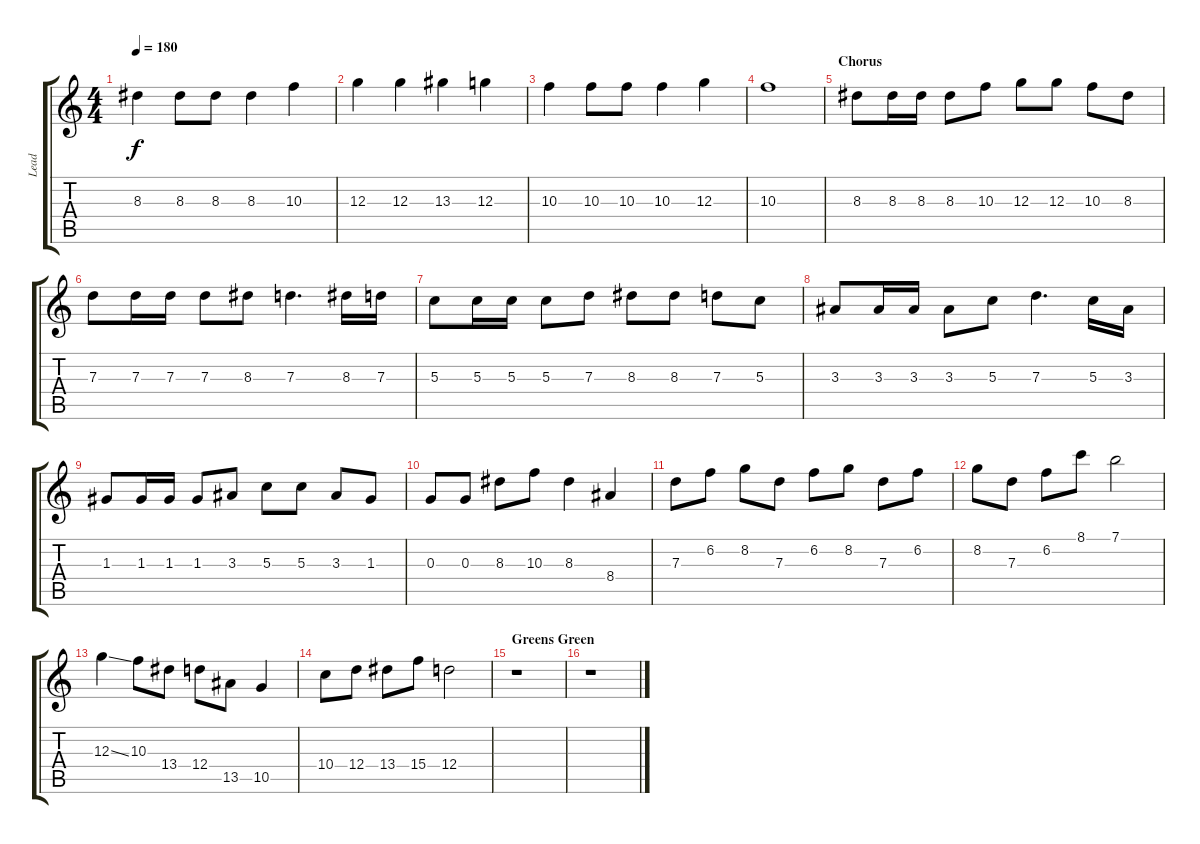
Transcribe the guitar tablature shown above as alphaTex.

\track ("Lead" "Lead") {instrument distortionguitar}
\staff {score tabs}
\tuning (E4 B3 G3 D3 A2 D2) {hide}
\ts (4 4)
\tempo 180
\clef g2
\ks c
8.3.4{dy f} 8.3.8 8.3.8 8.3.4 10.3.4 |
12.3.4 12.3.4 13.3.4 12.3.4 |
10.3.4 10.3.8 10.3.8 10.3.4 12.3.4 |
10.3.1 |
\section ("" "Chorus")
8.3.8 8.3.16 8.3.16 8.3.8 10.3.8 12.3.8 12.3.8 10.3.8 8.3.8 |
7.3.8 7.3.16 7.3.16 7.3.8 8.3.8 7.3.4{d} 8.3.16 7.3.16 |
5.3.8 5.3.16 5.3.16 5.3.8 7.3.8 8.3.8 8.3.8 7.3.8 5.3.8 |
3.3.8 3.3.16 3.3.16 3.3.8 5.3.8 7.3.4{d} 5.3.16 3.3.16 |
1.3.8 1.3.16 1.3.16 1.3.8 3.3.8 5.3.8 5.3.8 3.3.8 1.3.8 |
0.3.8 0.3.8 8.3.8 10.3.8 8.3.4 8.4.4 |
7.3.8 6.2.8 8.2.8 7.3.8 6.2.8 8.2.8 7.3.8 6.2.8 |
8.2.8 7.3.8 6.2.8 8.1.8 7.1.2 |
12.3{ss}.4 10.3.8 13.4.8 12.4.8 13.5.8 10.5.4 |
10.4.8 12.4.8 13.4.8 15.4.8 12.4.2 |
\section ("" "Greens Green")
r.1 |
r.1
